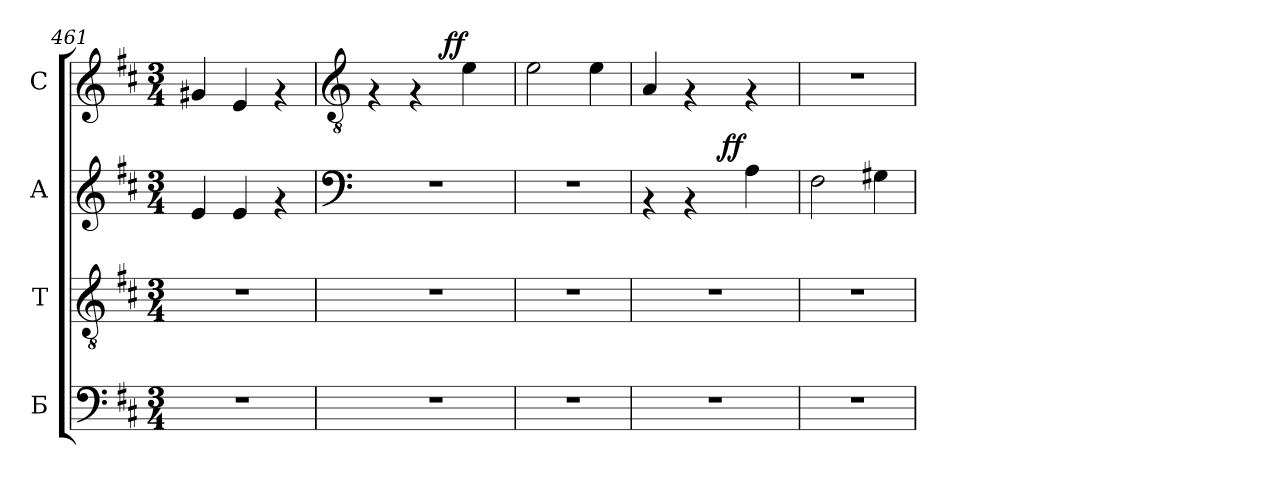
**kern	**kern	**kern	**dynam	**kern	**dynam
*part4	*part3	*part2	*part2	*part1	*part1
*staff4	*staff3	*staff2	*staff2	*staff1	*staff1
*I"Б	*I"Т	*I"А	*	*I"С	*
*clefF4	*clefGv2	*clefG2	*	*clefG2	*
*k[f#c#]	*k[f#c#]	*k[f#c#]	*	*k[f#c#]	*
*D:	*D:	*D:	*	*D:	*
*M3/4	*M3/4	*M3/4	*	*M3/4	*
=461	=461	=461	=461	=461	=461
2.r	2.r	4e/	.	4g#X/	.
.	.	4e/	.	4e/	.
.	.	4rf	.	4rf	.
!!LO:LB:g=z
=462	=462	=462	=462	=462	=462
*	*	*clefF4	*	*clefGv2	*
*	*	*	*	*^	*
2.r	2.r	2.r	.	4rF	4..ryy	.
.	.	.	.	4rF	.	.
!	!	!	!	!	!	!LO:DY:a
.	.	.	.	.	4ryy	ff
.	.	.	.	4e\	.	.
.	.	.	.	.	16ryy	.
*	*	*	*	*v	*v	*
=463	=463	=463	=463	=463	=463
2.r	2.r	2.r	.	2e\	.
.	.	.	.	4e\	.
=464	=464	=464	=464	=464	=464
*	*	*^	*	*	*
2.r	2.r	4rAA	4ryy	.	4A/	.
.	.	4rAA	8ryy	.	4rF	.
.	.	.	32ryy	.	.	.
!	!	!	!	!LO:DY:a	!	!
.	.	.	4ryy	ff	.	.
.	.	4A\	.	.	4rF	.
.	.	.	16.ryy	.	.	.
*	*	*v	*v	*	*	*
=465	=465	=465	=465	=465	=465
2.r	2.r	2F#\	.	2.r	.
.	.	4G#X\	.	.	.
=	=	=	=	=	=
*-	*-	*-	*-	*-	*-
